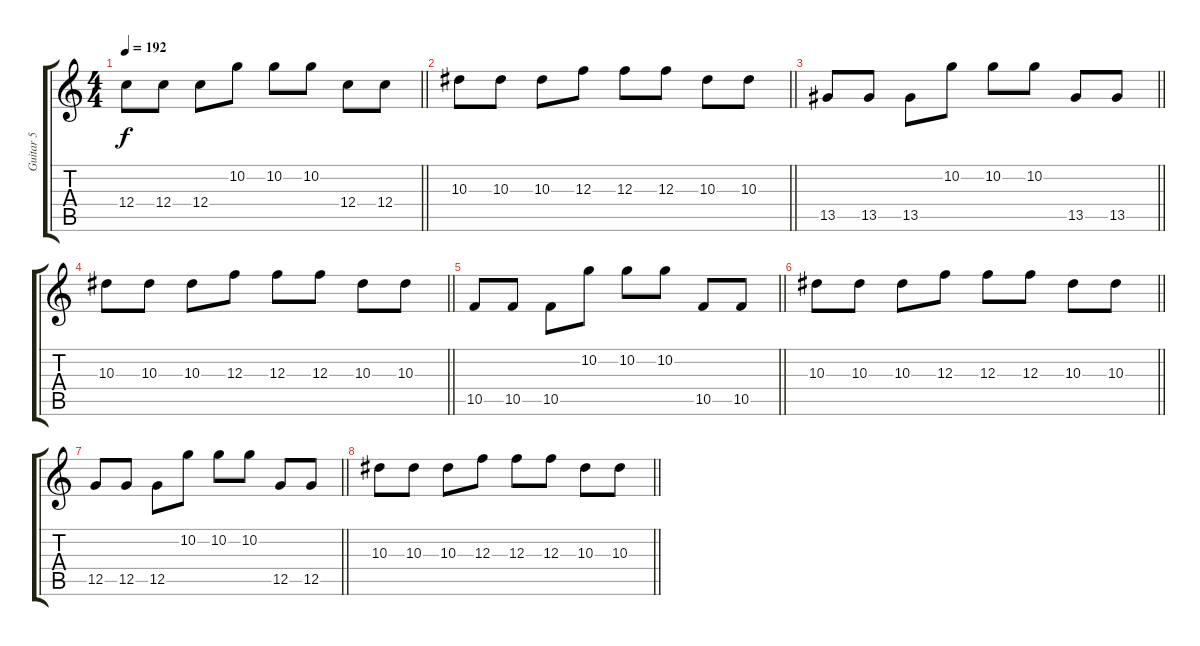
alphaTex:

\track ("Guitar 5" "Guitar 5") {instrument distortionguitar}
\staff {score tabs}
\tuning (D4 A3 F3 C3 G2 C2) {hide}
\ts (4 4)
\tempo 192
\clef g2
\barLineRight lightlight
\ks c
12.4.8{dy f} 12.4.8 12.4.8 10.2.8 10.2.8 10.2.8 12.4.8 12.4.8 |
\barLineRight lightlight
10.3.8 10.3.8 10.3.8 12.3.8 12.3.8 12.3.8 10.3.8 10.3.8 |
\barLineRight lightlight
13.5.8 13.5.8 13.5.8 10.2.8 10.2.8 10.2.8 13.5.8 13.5.8 |
\barLineRight lightlight
10.3.8 10.3.8 10.3.8 12.3.8 12.3.8 12.3.8 10.3.8 10.3.8 |
\barLineRight lightlight
10.5.8 10.5.8 10.5.8 10.2.8 10.2.8 10.2.8 10.5.8 10.5.8 |
\barLineRight lightlight
10.3.8 10.3.8 10.3.8 12.3.8 12.3.8 12.3.8 10.3.8 10.3.8 |
\barLineRight lightlight
12.5.8 12.5.8 12.5.8 10.2.8 10.2.8 10.2.8 12.5.8 12.5.8 |
\barLineRight lightlight
10.3.8 10.3.8 10.3.8 12.3.8 12.3.8 12.3.8 10.3.8 10.3.8
